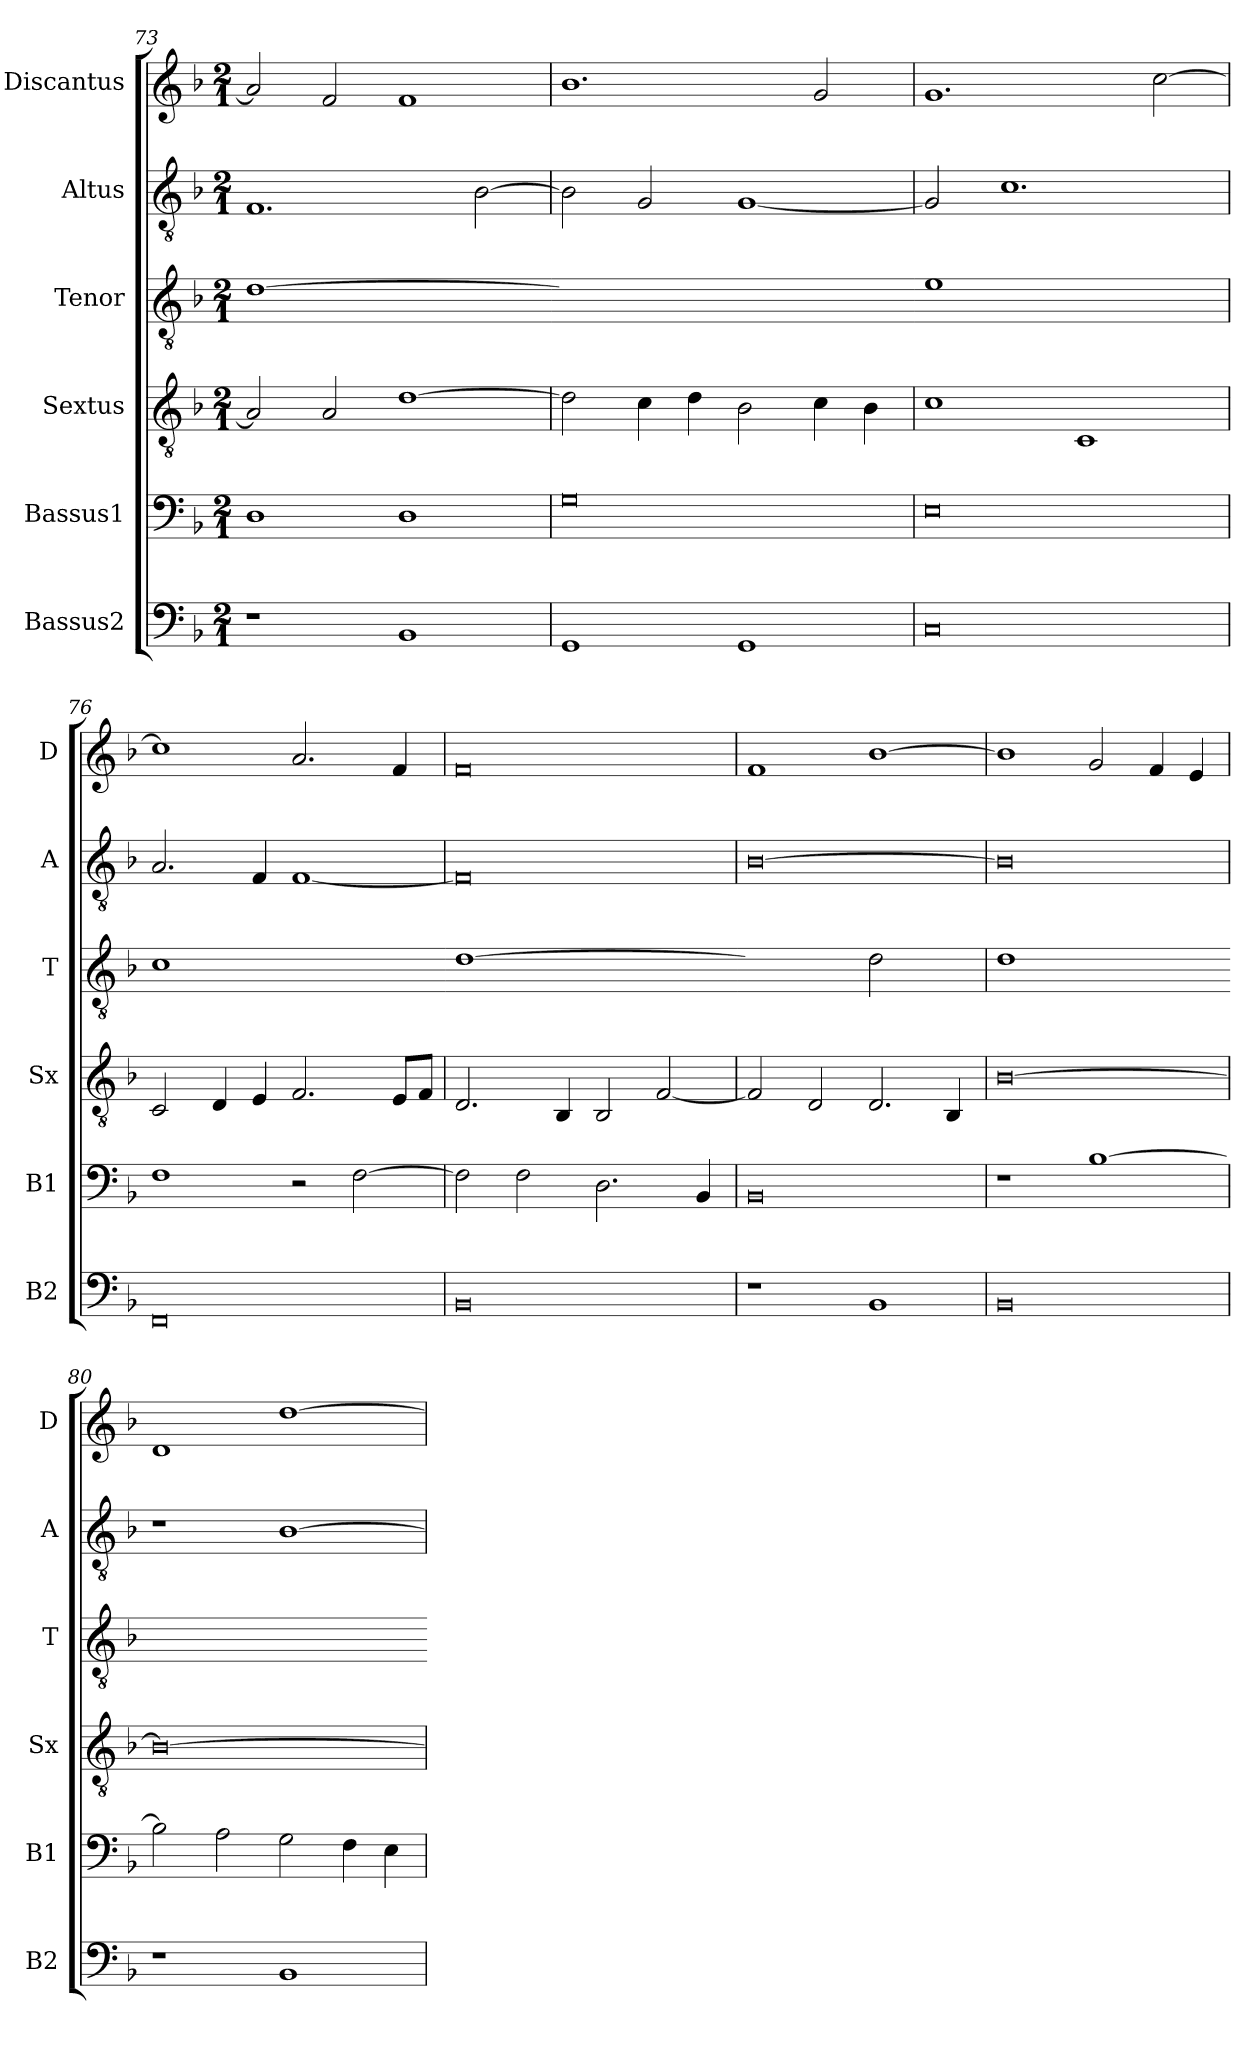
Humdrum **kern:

**kern	**kern	**kern	**kern	**kern	**kern
*part6	*part5	*part4	*part3	*part2	*part1
*staff6	*staff5	*staff4	*staff3	*staff2	*staff1
*I"Bassus2	*I"Bassus1	*I"Sextus	*I"Tenor	*I"Altus	*I"Discantus
*I'B2	*I'B1	*I'Sx	*I'T	*I'A	*I'D
*clefF4	*clefF4	*clefGv2	*clefGv2	*clefGv2	*clefG2
*k[b-]	*k[b-]	*k[b-]	*k[b-]	*k[b-]	*k[b-]
*M2/1	*M2/1	*M2/1	*M2/1	*M2/1	*M2/1
=73	=73	=73	=73	=73	=73
!	!	!	!LO:N:vis=1	!	!
1r	1D	2A/]	[0d	1.F	2a/]
.	.	2A/	.	.	2f/
1BB-	1D	[1d	.	.	1f
.	.	.	.	[2B-\	.
=74	=74	=74	=74-	=74	=74
!	!	!	!LO:N:vis=1	!	!
1GG	0G	2d\]	0dyy]	2B-\]	1.b-
.	.	4c\	.	2G/	.
.	.	4d\	.	.	.
1GG	.	2B-\	.	[1G	.
.	.	4c\	.	.	2g/
.	.	4B-\	.	.	.
=75	=75	=75	=75-	=75	=75
!	!	!	!LO:N:vis=1	!	!
0C	0E	1c	0e	2G/]	1.g
.	.	.	.	1.c	.
.	.	1C	.	.	.
.	.	.	.	.	[2cc\
=76	=76	=76	=76	=76	=76
!	!	!	!LO:N:vis=1	!	!
0FF	1F	2C/	0c	2.A/	1cc]
.	.	4D/	.	.	.
.	.	4E/	.	4F/	.
.	2r	2.F/	.	[1F	2.a/
.	[2F\	.	.	.	.
.	.	8E/L	.	.	4f/
.	.	8F/J	.	.	.
=77	=77	=77	=77-	=77	=77
!	!	!	!LO:N:vis=1	!	!
0BB-	2F\]	2.D/	[0d	0F]	0f
.	2F\	.	.	.	.
.	.	4BB-/	.	.	.
.	2.D\	2BB-/	.	.	.
.	.	[2F/	.	.	.
.	4BB-/	.	.	.	.
=78	=78	=78	=78-	=78	=78
!	!	!	!LO:N:vis=2	!	!
1r	0BB-	2F/]	1dyy]	[0B-	1f
.	.	2D/	.	.	.
!	!	!	!LO:N:vis=2	!	!
1BB-	.	2.D/	1d	.	[1b-
.	.	4BB-/	.	.	.
=79	=79	=79	=79	=79	=79
!	!	!	!LO:N:vis=1	!	!
0BB-	1r	[0B-	[y0d	0B-]	1b-]
.	[1B-	.	.	.	2g/
.	.	.	.	.	4f/
.	.	.	.	.	4e/
=80	=80	=80	=80-	=80	=80
!	!	!	!LO:N:vis=1	!	!
1r	2B-\]	0B-_	0dyy_	1r	1d
.	2A\	.	.	.	.
1BB-	2G\	.	.	[1B-	[1dd
.	4F\	.	.	.	.
.	4E\	.	.	.	.
=	=	=	=-	=	=
*-	*-	*-	*-	*-	*-
